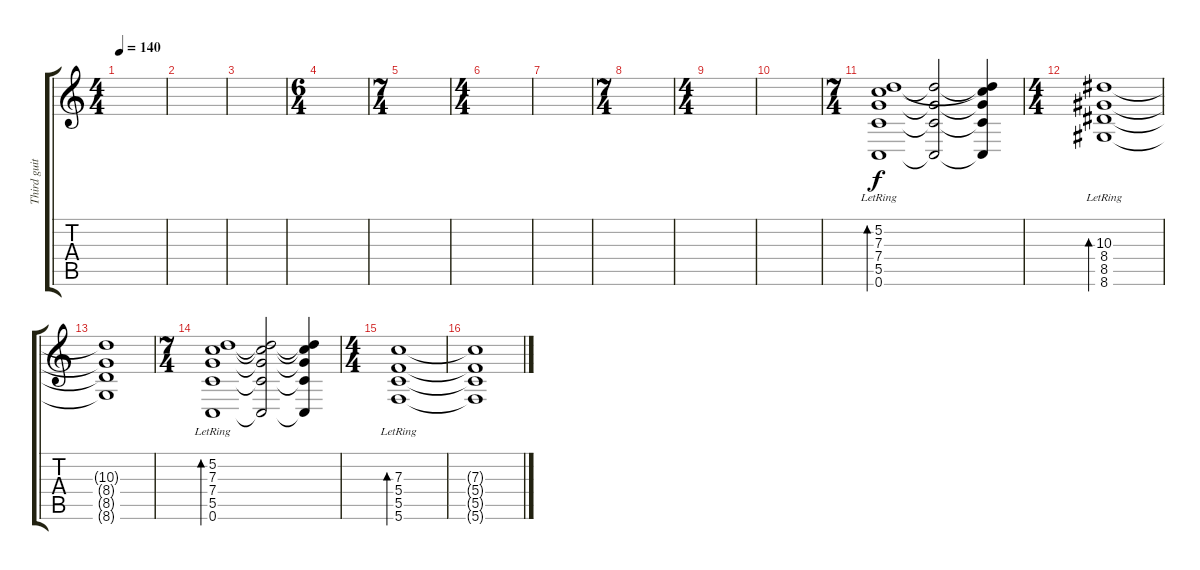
\track ("Third guitar" "Third guit") {instrument acousticguitarsteel}
\staff {score tabs}
\tuning (D4 A3 F3 C3 G2 C2) {hide}
\ts (4 4)
\tempo 140
\clef g2
\ks c
|
|
|
\ts (6 4)
|
\ts (7 4)
|
\ts (4 4)
|
|
\ts (7 4)
|
\ts (4 4)
|
|
\ts (7 4)
(5.2{lr} 7.3 7.4 5.5 0.6).1{bd 60} (5.2{t} 7.4{t} 5.5{t} 0.6{t}).2 (5.2{t} 7.3{t} 7.4{t} 5.5{t} 0.6{t}).4 |
\ts (4 4)
(10.3{lr} 8.4 8.5 8.6).1{bd 60} |
(10.3{t} 8.4{t} 8.5{t} 8.6{t}).1 |
\ts (7 4)
(5.2{lr} 7.3 7.4 5.5 0.6).1{bd 60} (5.2{t} 7.3{t} 7.4{t} 5.5{t} 0.6{t}).2 (5.2{t} 7.3{t} 7.4{t} 5.5{t} 0.6{t}).4 |
\ts (4 4)
(7.3{lr} 5.4 5.5 5.6).1{bd 60} |
(7.3{t} 5.4{t} 5.5{t} 5.6{t}).1
